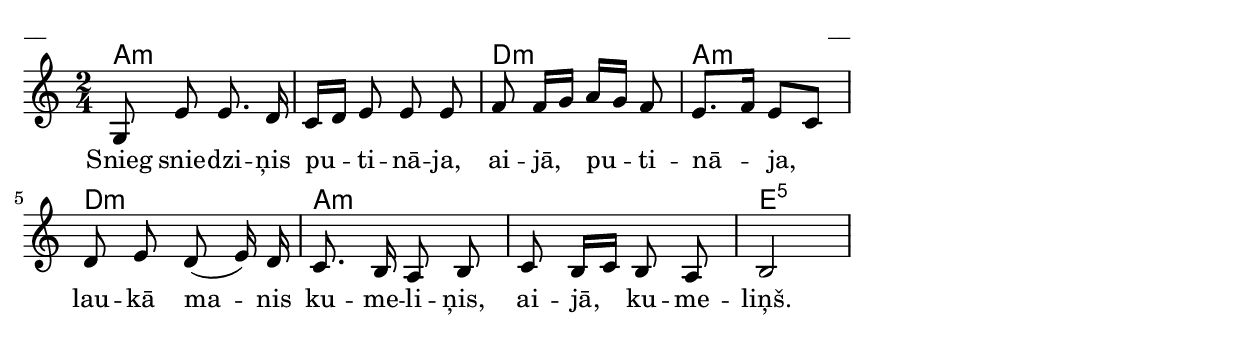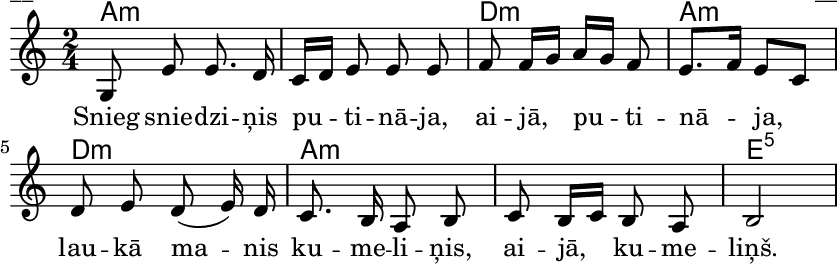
\version "2.13.18"
#(ly:set-option 'crop #t)

%\header {
%    title = "Snieg sniedziņis, putināja"
%}
% F/g "Laiva", rokraksts - laivas_pasakums.pdf, p.2
\paper {
line-width = 14\cm
left-margin = 0.4\cm
between-system-padding = 0.1\cm
between-system-space = 0.1\cm
}
\layout {
indent = #0
ragged-last = ##f
}


voiceA = \relative c' {
\time 2/4
\clef "treble"
\key a \minor
\time 2/4
g8 e' e8. d16 | c16[ d] e8 e e | 
f8 f16[ g] a[ g] f8 | e8.[ f16] e8[ c] | 
d8 e d( e16) d | c8. b16 a8 b | c8 b16[ c] b8 a | b2
} 


lyricA = \lyricmode {
Snieg snie -- dzi -- ņis pu -- ti -- nā -- ja, 
ai -- jā, pu -- ti -- nā -- ja, 
lau -- kā ma -- nis ku -- me -- li -- ņis, 
ai -- jā, ku -- me -- liņš. 
} 

chordsA = \chordmode {
\time 4/4
a1:m | d2:m | a2:m | d2:m | a1:m | e2:5 
}


fullScore = <<
\new ChordNames { \chordsA }
\new Staff {
<<
\new Voice = "voiceA" { \oneVoice \autoBeamOff \voiceA }
\new Lyrics \lyricsto "voiceA" \lyricA
>>
}
>>

\score {
\fullScore
\header { piece = "__" opus = "__" }
}
\markup { \with-color #(x11-color 'white) \sans \smaller "__" }
\score {
\unfoldRepeats
\fullScore
\midi {
\context { \Staff \remove "Staff_performer" }
\context { \Voice \consists "Staff_performer" }
}
}


